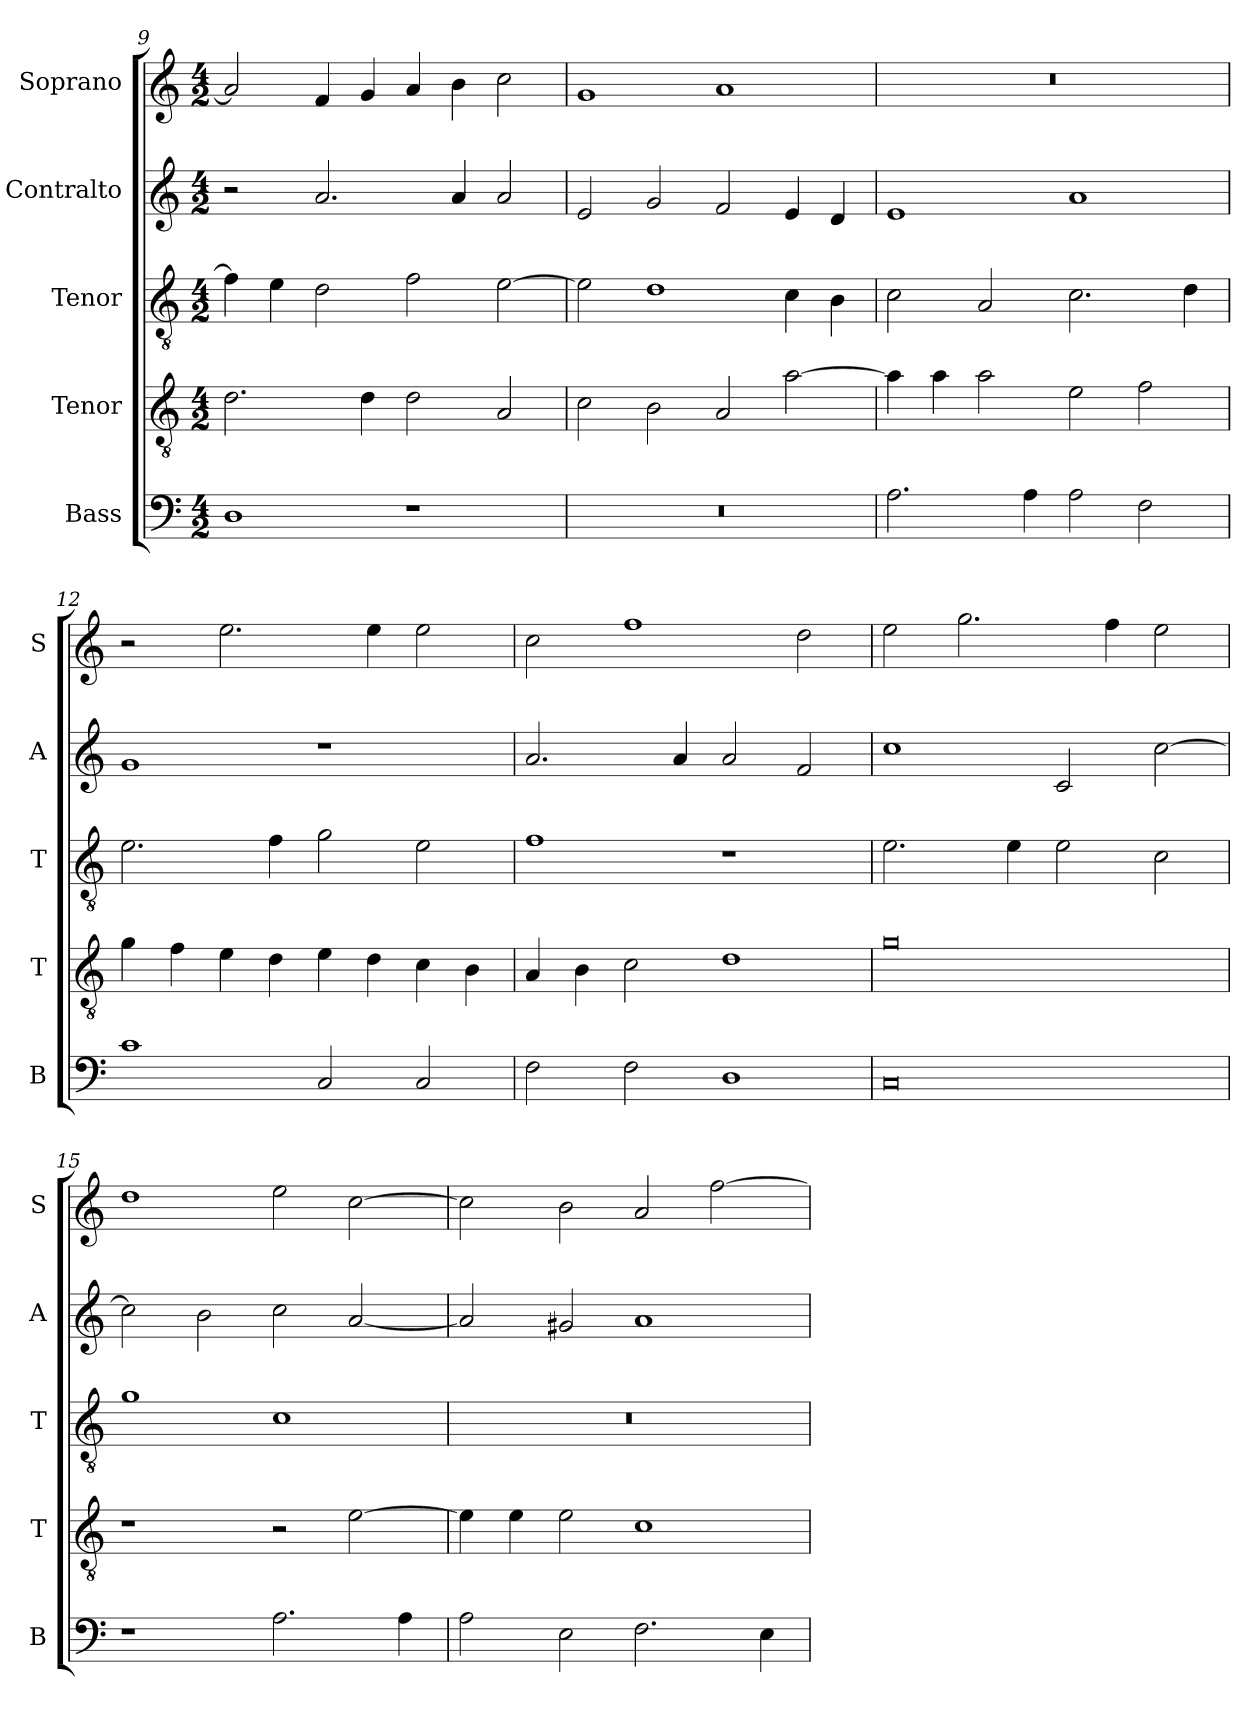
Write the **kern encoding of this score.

**kern	**kern	**kern	**kern	**kern
*part5	*part4	*part3	*part2	*part1
*staff5	*staff4	*staff3	*staff2	*staff1
*I"Bass	*I"Tenor	*I"Tenor	*I"Contralto	*I"Soprano
*I'B	*I'T	*I'T	*I'A	*I'S
*clefF4	*clefGv2	*clefGv2	*clefG2	*clefG2
*k[]	*k[]	*k[]	*k[]	*k[]
*A:aeo	*A:aeo	*A:aeo	*A:aeo	*A:aeo
*M4/2	*M4/2	*M4/2	*M4/2	*M4/2
=9	=9	=9	=9	=9
1D	2.d	4f]	2r	2a]
.	.	4e	.	.
.	.	2d	2.a	4f
.	4d	.	.	4g
1r	2d	2f	.	4a
.	.	.	4a	4b
.	2A	[2e	2a	2cc
=10	=10	=10	=10	=10
0r	2c	2e]	2e	1g
.	2B	1d	2g	.
.	2A	.	2f	1a
.	[2a	4c	4e	.
.	.	4B	4d	.
=11	=11	=11	=11	=11
2.A	4a]	2c	1e	0r
.	4a	.	.	.
.	2a	2A	.	.
4A	.	.	.	.
2A	2e	2.c	1a	.
2F	2f	.	.	.
.	.	4d	.	.
=12	=12	=12	=12	=12
1c	4g	2.e	1g	2r
.	4f	.	.	.
.	4e	.	.	2.ee
.	4d	4f	.	.
2C	4e	2g	1r	.
.	4d	.	.	4ee
2C	4c	2e	.	2ee
.	4B	.	.	.
=13	=13	=13	=13	=13
2F	4A	1f	2.a	2cc
.	4B	.	.	.
2F	2c	.	.	1ff
.	.	.	4a	.
1D	1d	1r	2a	.
.	.	.	2f	2dd
=14	=14	=14	=14	=14
0C	0g	2.e	1cc	2ee
.	.	.	.	2.gg
.	.	4e	.	.
.	.	2e	2c	.
.	.	.	.	4ff
.	.	2c	[2cc	2ee
=15	=15	=15	=15	=15
1r	1r	1g	2cc]	1dd
.	.	.	2b	.
2.A	2r	1c	2cc	2ee
.	[2e	.	[2a	[2cc
4A	.	.	.	.
=16	=16	=16	=16	=16
2A	4e]	0r	2a]	2cc]
.	4e	.	.	.
2E	2e	.	2g#X	2b
2.F	1c	.	1a	2a
.	.	.	.	[2ff
4E	.	.	.	.
=	=	=	=	=
*-	*-	*-	*-	*-
